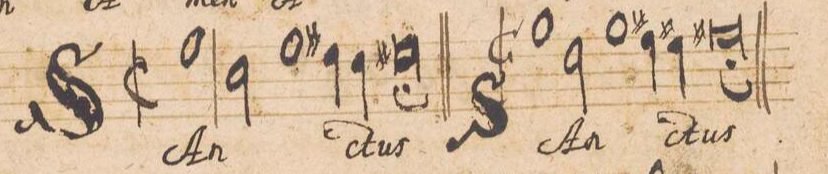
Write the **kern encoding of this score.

**kern	**text
*I"Canto	*
*clefC3	*
*k[]	*
*met(C|)	*
*M2/1	*
1g\	SAn
*2\right	*
2d\	.
1g\	.
=2-	=2-
4f#X\	.
4e\	ctus
1f#Xl\;<	.
=3||-	=3||-
*M2/1	*
*met(C|)	*
1a\	SAn-
2e\	.
1a\	.
=4-	=4-
4g#X\	.
4f#X\	-ctus
1g#Xl\;<	.
=5||-	=5||-
*M2/1	*
*met(C|)	*
*-	*-
